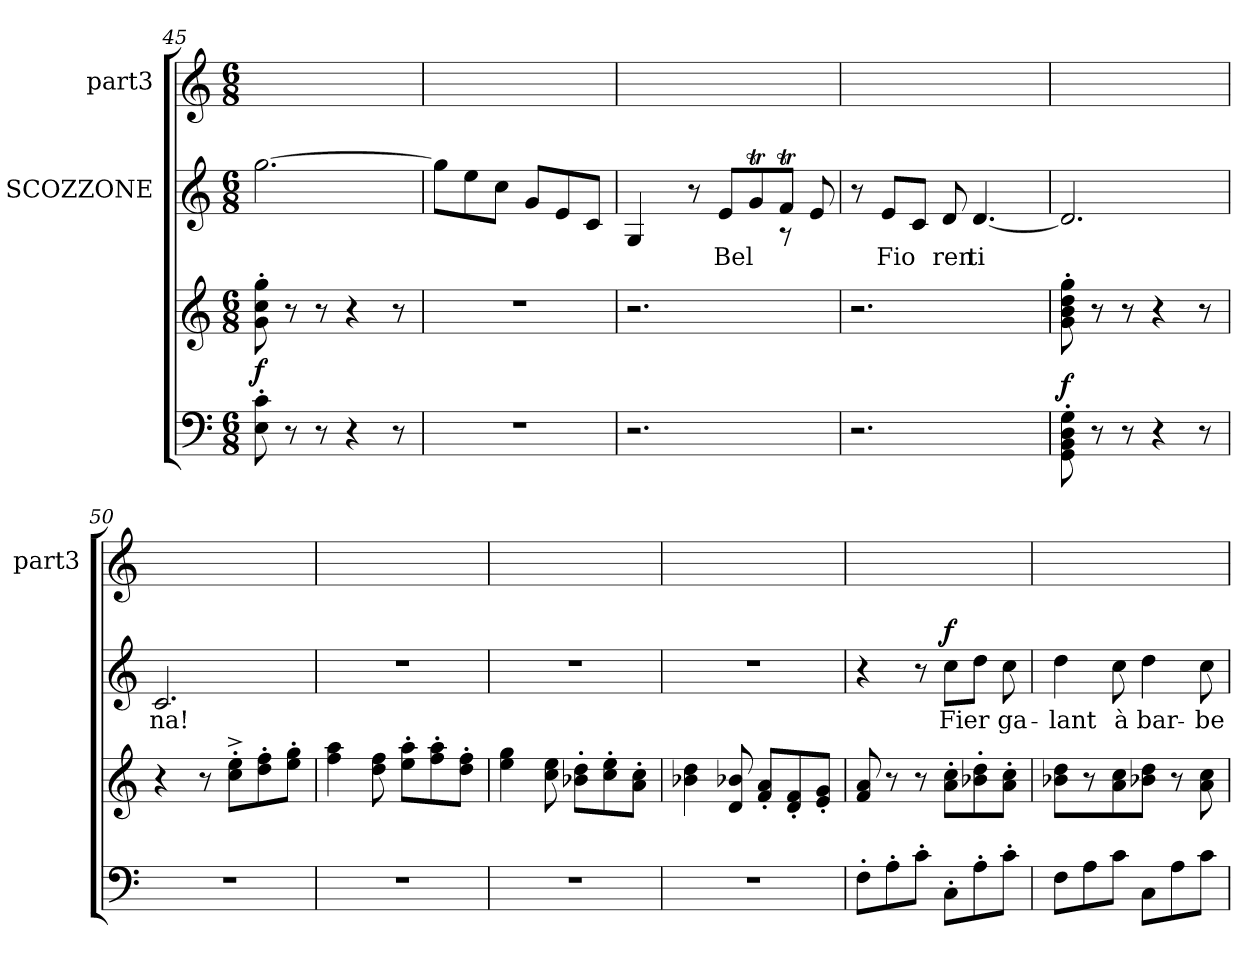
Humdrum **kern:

**kern	**kern	**dynam	**kern	**text	**dynam	**kern
*part3	*part3	*part3	*part2	*part2	*part2	*part1
*staff4	*staff3	*staff3/4	*staff2	*staff2	*staff2	*staff1
*	*	*	*I"SCOZZONE	*	*	*I"part3
*	*	*	*	*	*	*I'part3
*clefF4	*clefG2	*	*clefG2	*	*	*clefG2
*k[]	*k[]	*	*k[]	*	*	*k[]
*M6/8	*M6/8	*	*M6/8	*	*	*M6/8
=45	=45	=45	=45	=45	=45	=45
!	!	!LO:DY:a=2	!	!	!	!
8Ei'>\ 8ci'>\	8gj'>\ 8ccj'>\ 8ggj'>\	f	[2.ggj\	.	.	2.ryy
8r	8r	.	.	.	.	.
8r	8r	.	.	.	.	.
4r	4r	.	.	.	.	.
8r	8r	.	.	.	.	.
!!LO:LB:g=z
=46	=46	=46	=46	=46	=46	=46
2.r	2.r	.	8ggj\L]	.	.	2.ryy
.	.	.	8eej\	.	.	.
.	.	.	8ccj\J	.	.	.
.	.	.	8gj/L	.	.	.
.	.	.	8ej/	.	.	.
.	.	.	8cj/J	.	.	.
=47	=47	=47	=47	=47	=47	=47
*	*	*	*^	*	*	*
2.r	2.r	.	4Gj/	8ryy	.	.	2.ryy
.	.	.	.	4ryy	.	.	.
.	.	.	8r	.	.	.	.
.	.	.	8ej/L	8ryy	Bel	.	.
.	.	.	8gTj/	8ryy	--	.	.
.	.	.	8fTj/J	8r	.	.	.
8ryy	8ryy	.	8eZ/	8ryy	.	.	8ryy
*	*	*	*v	*v	*	*	*
=48	=48	=48	=48	=48	=48	=48
2.r	2.r	.	8r	.	.	2.ryy
.	.	.	8ej/L	Fio	.	.
.	.	.	8cj/J	--	.	.
.	.	.	8dj/	ren	.	.
.	.	.	[4.dj/	ti	.	.
8ryy	8ryy	.	.	.	.	8ryy
=49	=49	=49	=49	=49	=49	=49
!	!	!LO:DY:a=2	!	!	!	!
8GGi'>\ 8BBi'>\ 8Di'>\ 8Gi'>\	8gj'>\ 8ggj'>\ 8ddj'>\ 8bj'>\	f	2.dj/]	.	.	2.ryy
8r	8r	.	.	.	.	.
8r	8r	.	.	.	.	.
4r	4r	.	.	.	.	.
8r	8r	.	.	.	.	.
=50	=50	=50	=50	=50	=50	=50
2.r	4r	.	2.cj/	na!	.	2.ryy
.	8r	.	.	.	.	.
.	8ccj'>^>\ 8eej'>^>\L	.	.	.	.	.
.	8ddj'>\ 8ffj'>\	.	.	.	.	.
.	8eej'>\ 8ggj'>\J	.	.	.	.	.
=51	=51	=51	=51	=51	=51	=51
2.r	4ffj\ 4aaj\	.	2.r	.	.	2.ryy
.	8ffj\ 8ddj\	.	.	.	.	.
.	8eej'>\ 8aaj'>\L	.	.	.	.	.
.	8ffj'>\ 8aaj'>\	.	.	.	.	.
.	8ffj'>\ 8ddj'>\J	.	.	.	.	.
!!LO:LB:g=z
=52	=52	=52	=52	=52	=52	=52
2.r	4eej\ 4ggj\	.	2.r	.	.	2.ryy
.	8ccj\ 8eej\	.	.	.	.	.
.	8ddj'>\ 8b-Xj'>\L	.	.	.	.	.
.	8ccj'>\ 8eej'>\	.	.	.	.	.
.	8aj'>\ 8ccj'>\J	.	.	.	.	.
=53	=53	=53	=53	=53	=53	=53
2.r	4b-Xj\ 4ddj\	.	2.r	.	.	2.ryy
.	8b-Xj/ 8dj/	.	.	.	.	.
.	8aj'</ 8fj'</L	.	.	.	.	.
.	8dj'</ 8fj'</	.	.	.	.	.
.	8gj'</ 8ej'</J	.	.	.	.	.
=54	=54	=54	=54	=54	=54	=54
8F'>i\L	8fj/ 8aj/	.	4r	.	.	2.ryy
8A'>i\	8r	.	.	.	.	.
8c'>i\J	8r	.	8r	.	.	.
!	!	!	!	!	!LO:DY:a	!
8C'>i\L	8aj'>\ 8ccj'>\L	.	8ccj\L	Fier	f	.
8A'>i\	8b-Xj'>\ 8ddj'>\	.	8ddj\J	.	.	.
8c'>i\J	8aj'>\ 8ccj'>\J	.	8ccj\	ga-	.	.
=55	=55	=55	=55	=55	=55	=55
8Fi\L	8b-Xj\ 8ddj\J	.	4ddj\	lant	.	2.ryy
8Ai\	8r	.	.	.	.	.
8ci\J	8aj\ 8ccj\J	.	8ccj\	à	.	.
8Ci\L	8b-Xj\ 8ddj\J	.	4ddj\	bar-	.	.
8Ai\	8r	.	.	.	.	.
8ci\J	8aj\ 8ccj\	.	8ccj\	be	.	.
=	=	=	=	=	=	=
*-	*-	*-	*-	*-	*-	*-
